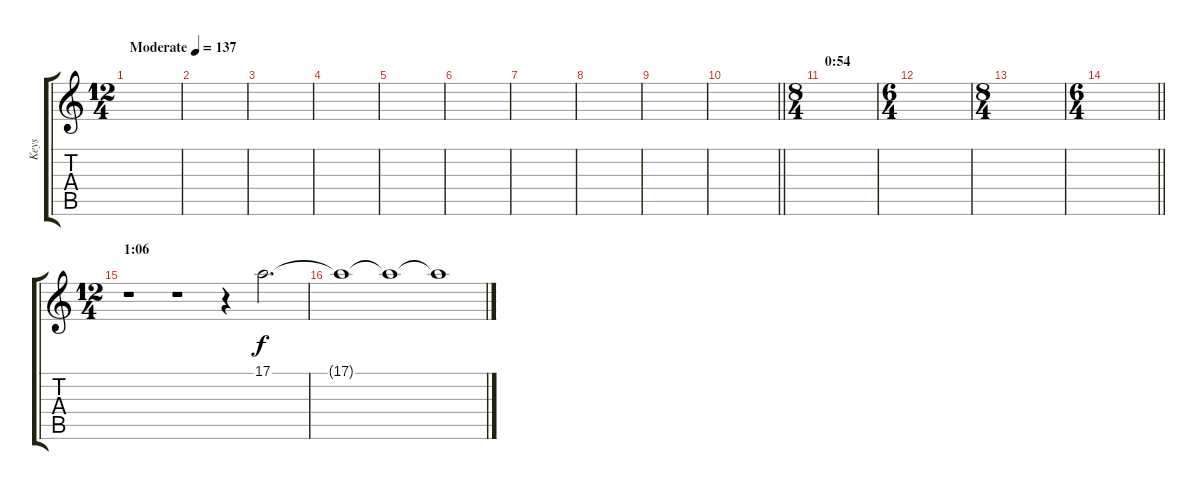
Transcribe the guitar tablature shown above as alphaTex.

\track ("Keys" "Keys") {instrument stringensemble2}
\staff {score tabs}
\tuning (E4 B3 G3 D3 A2 E2) {hide}
\ts (12 4)
\tempo (137 "Moderate")
\clef g2
\ks c
|
|
|
|
|
|
|
|
|
\barLineRight lightlight
|
\ts (8 4)
\section ("" "0:54")
|
\ts (6 4)
|
\ts (8 4)
|
\ts (6 4)
\barLineRight lightlight
|
\ts (12 4)
\section ("" "1:06")
r.1 r.1 r.4{volume 0} 17.1.2{d volume 8} |
17.1{t}.1 17.1{t}.1 17.1{t}.1
